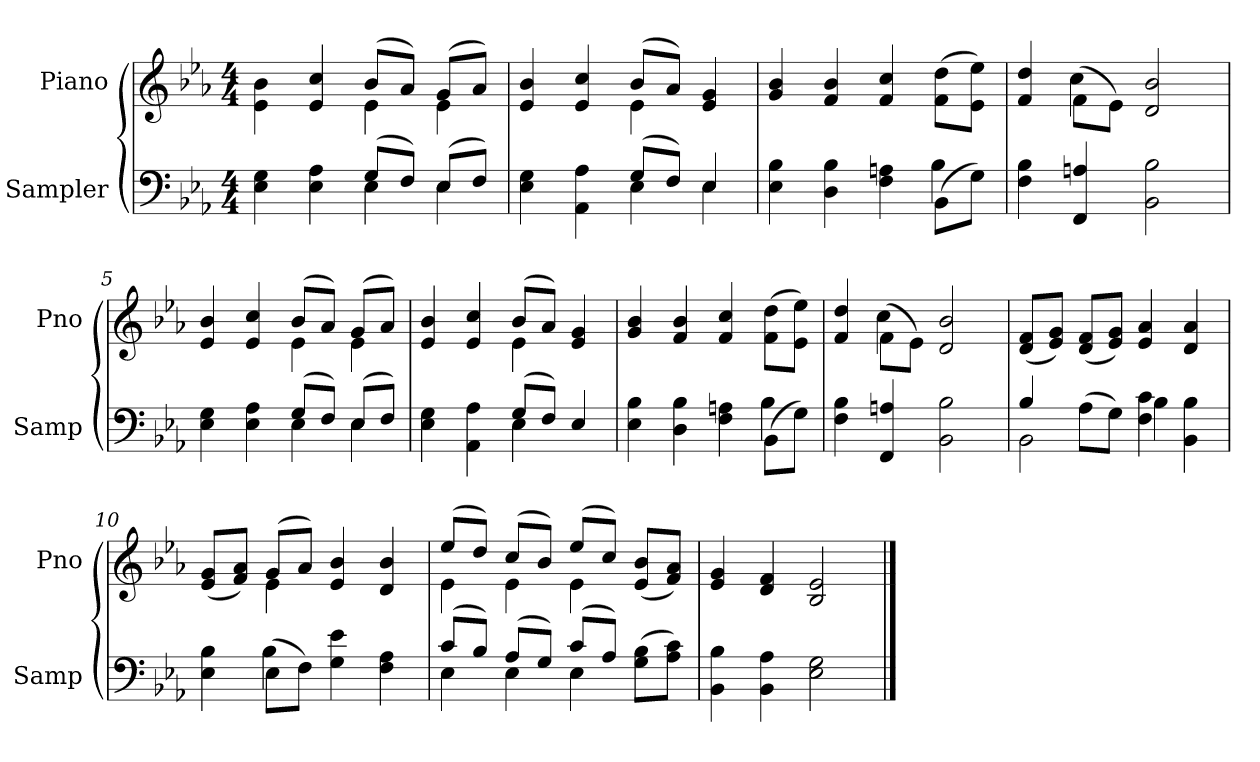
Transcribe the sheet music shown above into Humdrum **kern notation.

**kern	**kern
*part2	*part1
*staff2	*staff1
*I"Sampler	*I"Piano
*I'Samp	*I'Pno
*clefF4	*clefG2
*k[b-e-a-]	*k[b-e-a-]
*E-:	*E-:
*M4/4	*M4/4
=1	=1
*^	*^
4E- 4G	2ryy	4e-\ 4b-\	2ryy
4E- 4A-	.	4e- 4cc	.
(8G/L	4E-	(8b-/L	4e-
8F/J)	.	8a-/J)	.
(8E-/L	4E-	(8g/L	4e-
8F/J)	.	8a-/J)	.
=2	=2	=2	=2
4E- 4G	2ryy	4e- 4b-	2ryy
4AA- 4A-	.	4e- 4cc	.
(8G/L	4E-	(8b-/L	4e-
8F/J)	.	8a-/J)	.
4E-/	4E-	4e- 4g	4ryy
*	*	*v	*v
=3	=3	=3
4E-\ 4B-\	2.ryy	4g 4b-
4D\ 4B-\	.	4f 4b-
4F\ 4An\	.	4f 4cc
(8BB-\L	4B-	(8f\ 8dd\L
8G\J)	.	8e-\ 8ee-\J)
*v	*v	*
=4	=4
*	*^
4F\ 4B-\	4f 4dd	4ryy
4FF/ 4An/	(8f\L	4cc
.	8e-\J)	.
2BB-\ 2B-\	2d 2b-	2ryy
=5	=5	=5
*^	*	*
4E-\ 4G\	2ryy	4e- 4b-	2ryy
4E-\ 4A-\	.	4e- 4cc	.
(8G/L	4E-	(8b-/L	4e-
8F/J)	.	8a-/J)	.
(8E-/L	4E-	(8g/L	4e-
8F/J)	.	8a-/J)	.
=6	=6	=6	=6
4E-\ 4G\	2ryy	4e- 4b-	2ryy
4AA-\ 4A-\	.	4e- 4cc	.
(8G/L	4E-	(8b-/L	4e-
8F/J)	.	8a-/J)	.
4E-/	4ryy	4e- 4g	4ryy
*	*	*v	*v
=7	=7	=7
4E-\ 4B-\	2.ryy	4g/ 4b-/
4D\ 4B-\	.	4f/ 4b-/
4F\ 4An\	.	4f/ 4cc/
(8BB-\L	4B-	(8f\ 8dd\L
8G\J)	.	8e-\ 8ee-\J)
*v	*v	*
=8	=8
*	*^
4F\ 4B-\	4f 4dd	4ryy
4FF/ 4An/	(8f\L	4cc
.	8e-\J)	.
2BB- 2B-	2d 2b-	2ryy
*	*v	*v
=9	=9
*^	*
4B-/	2BB-	(8d/ 8f/L
.	.	8e-/ 8g/J)
(8A-\L	.	(8d/ 8f/L
8G\J)	.	8e-/ 8g/J)
4F\ 4c\	4B-	4e-/ 4a-/
4BB-\ 4B-\	4ryy	4d/ 4a-/
=10	=10	=10
*	*	*^
4E- 4B-	4ryy	(8e-/ 8g/L	4ryy
.	.	8f/ 8a-/J)	.
(8E-\L	4B-	(8g/L	4e-
8F\J)	.	8a-/J)	.
4G 4e-	2ryy	4e- 4b-	2ryy
4F 4A-	.	4d 4b-	.
=11	=11	=11	=11
(8c/L	4E-	(8ee-/L	4e-
8B-/J)	.	8dd/J)	.
(8A-/L	4E-	(8cc/L	4e-
8G/J)	.	8b-/J)	.
(8c/L	4E-	(8ee-/L	4e-
8A-/J)	.	8cc/J)	.
(8G\ 8B-\L	4ryy	(8e-/ 8b-/L	4ryy
8A-\ 8c\J)	.	8f/ 8a-/J)	.
*v	*v	*	*
*	*v	*v
=12	=12
4BB- 4B-	4e- 4g
4BB- 4A-	4d 4f
2E- 2G	2B-/ 2e-/
==	==
*-	*-
